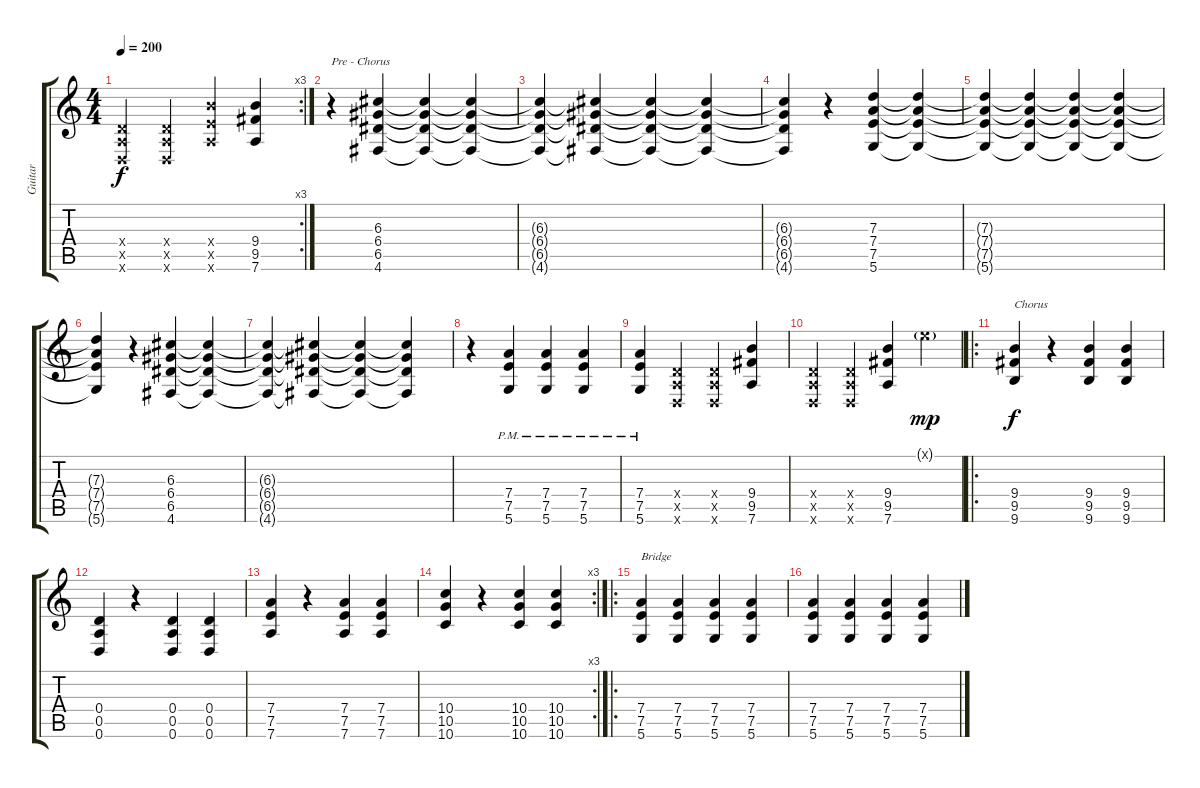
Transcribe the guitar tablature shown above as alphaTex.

\track ("Guitar" "Guitar") {instrument overdrivenguitar}
\staff {score tabs}
\tuning (E4 B3 G3 D3 A2 D2) {hide}
\rc 3
\ts (4 4)
\tempo 200
\clef g2
\ks c
(0.4{x} 0.5{x} 0.6{x}).4{dy f} (0.4{x} 0.5{x} 0.6{x}).4 (9.4{x} 7.5{x} 7.6{x}).4 (9.4 9.5 7.6).4 |
r.4{txt "Pre - Chorus"} (6.3 6.4 6.5 4.6).4 (6.3{t} 6.4{t} 6.5{t} 4.6{t}).4 (6.3{t} 6.4{t} 6.5{t} 4.6{t}).4 |
(6.3{t} 6.4{t} 6.5{t} 4.6{t}).4 (6.3{t} 6.4{t} 6.5{t} 4.6{t}).4 (6.3{t} 6.4{t} 6.5{t} 4.6{t}).4 (6.3{t} 6.4{t} 6.5{t} 4.6{t}).4 |
(6.3{t} 6.4{t} 6.5{t} 4.6{t}).4 r.4 (7.3 7.4 7.5 5.6).4 (7.3{t} 7.4{t} 7.5{t} 5.6{t}).4 |
(7.3{t} 7.4{t} 7.5{t} 5.6{t}).4 (7.3{t} 7.4{t} 7.5{t} 5.6{t}).4 (7.3{t} 7.4{t} 7.5{t} 5.6{t}).4 (7.3{t} 7.4{t} 7.5{t} 5.6{t}).4 |
(7.3{t} 7.4{t} 7.5{t} 5.6{t}).4 r.4 (6.3 6.4 6.5 4.6).4 (6.3{t} 6.4{t} 6.5{t} 4.6{t}).4 |
(6.3{t} 6.4{t} 6.5{t} 4.6{t}).4 (6.3{t} 6.4{t} 6.5{t} 4.6{t}).4 (6.3{t} 6.4{t} 6.5{t} 4.6{t}).4 (6.3{t} 6.4{t} 6.5{t} 4.6{t}).4 |
r.4 (7.4{pm} 7.5{pm} 5.6{pm}).4 (7.4{pm} 7.5{pm} 5.6{pm}).4 (7.4{pm} 7.5{pm} 5.6{pm}).4 |
(7.4{pm} 7.5{pm} 5.6{pm}).4 (0.4{x} 0.5{x} 0.6{x}).4 (0.4{x} 0.5{x} 0.6{x}).4 (9.4 9.5 7.6).4 |
(0.4{x} 0.5{x} 0.6{x}).4 (0.4{x} 0.5{x} 0.6{x}).4 (9.4 9.5 7.6).4 0.1{g x}.4{dy mp} |
\ro
(9.4 9.5 9.6).4{txt "Chorus" dy f} r.4 (9.4 9.5 9.6).4 (9.4 9.5 9.6).4 |
(0.4 0.5 0.6).4 r.4 (0.4 0.5 0.6).4 (0.4 0.5 0.6).4 |
(7.4 7.5 7.6).4 r.4 (7.4 7.5 7.6).4 (7.4 7.5 7.6).4 |
\rc 3
(10.4 10.5 10.6).4 r.4 (10.4 10.5 10.6).4 (10.4 10.5 10.6).4 |
\ro
(7.4 7.5 5.6).4{txt "Bridge"} (7.4 7.5 5.6).4 (7.4 7.5 5.6).4 (7.4 7.5 5.6).4 |
(7.4 7.5 5.6).4 (7.4 7.5 5.6).4 (7.4 7.5 5.6).4 (7.4 7.5 5.6).4
